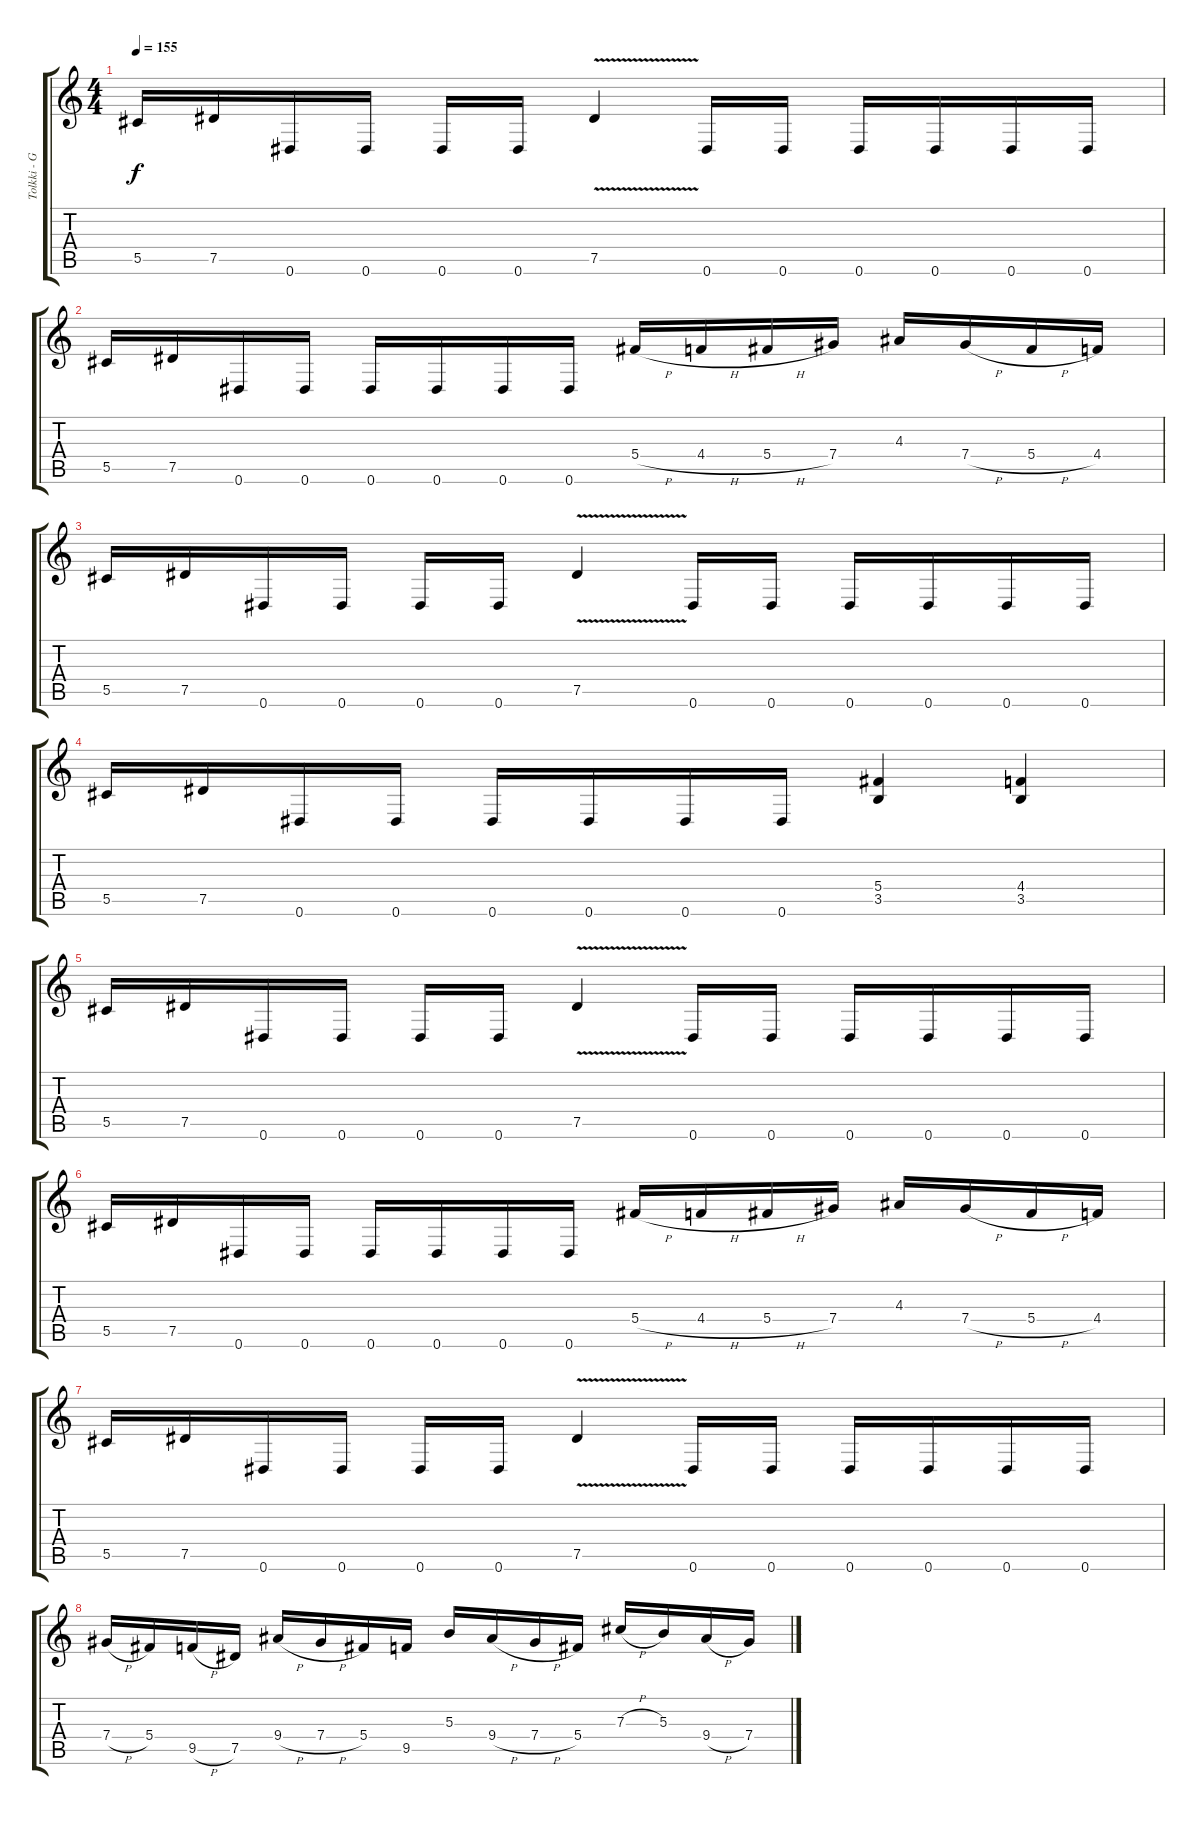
\track ("Tolkki - Guitar" "Tolkki - G") {instrument distortionguitar}
\staff {score tabs}
\tuning (Eb4 Bb3 Gb3 Db3 Ab2 Eb2) {hide}
\ts (4 4)
\tempo 155
\clef g2
\ks c
5.5.16{dy f} 7.5.16 0.6.16 0.6.16 0.6.16 0.6.16 7.5{v}.4 0.6.16 0.6.16 0.6.16 0.6.16 0.6.16 0.6.16 |
5.5.16 7.5.16 0.6.16 0.6.16 0.6.16 0.6.16 0.6.16 0.6.16 5.4{h}.16 4.4{h}.16 5.4{h}.16 7.4.16 4.3.16 7.4{h}.16 5.4{h}.16 4.4.16 |
5.5.16 7.5.16 0.6.16 0.6.16 0.6.16 0.6.16 7.5{v}.4 0.6.16 0.6.16 0.6.16 0.6.16 0.6.16 0.6.16 |
5.5.16 7.5.16 0.6.16 0.6.16 0.6.16 0.6.16 0.6.16 0.6.16 (5.4 3.5).4 (4.4 3.5).4 |
5.5.16 7.5.16 0.6.16 0.6.16 0.6.16 0.6.16 7.5{v}.4 0.6.16 0.6.16 0.6.16 0.6.16 0.6.16 0.6.16 |
5.5.16 7.5.16 0.6.16 0.6.16 0.6.16 0.6.16 0.6.16 0.6.16 5.4{h}.16 4.4{h}.16 5.4{h}.16 7.4.16 4.3.16 7.4{h}.16 5.4{h}.16 4.4.16 |
5.5.16 7.5.16 0.6.16 0.6.16 0.6.16 0.6.16 7.5{v}.4 0.6.16 0.6.16 0.6.16 0.6.16 0.6.16 0.6.16 |
7.4{h}.16 5.4.16 9.5{h}.16 7.5.16 9.4{h}.16 7.4{h}.16 5.4.16 9.5.16 5.3.16 9.4{h}.16 7.4{h}.16 5.4.16 7.3{h}.16 5.3.16 9.4{h}.16 7.4.16
